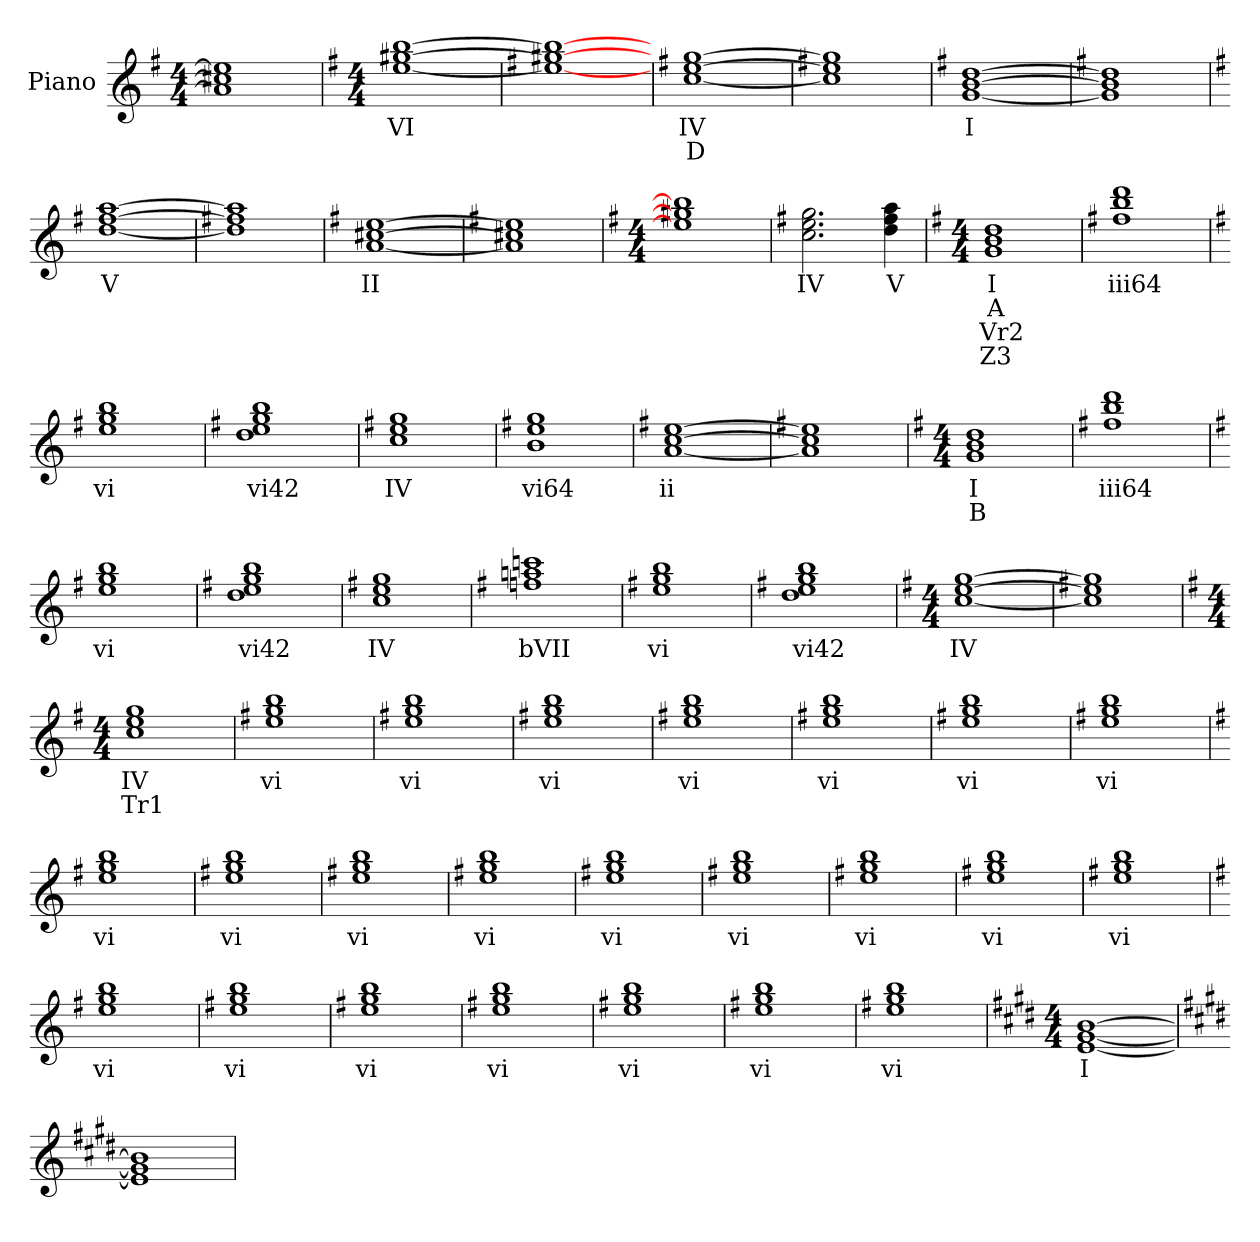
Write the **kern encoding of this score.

**kern	**text	**text	**text	**text
*part1	*part1	*part1	*part1	*part1
*staff1	*staff1	*staff1	*staff1	*staff1
*I"Piano	*	*	*	*
*I'Pno	*	*	*	*
*k[f#]	*	*	*	*
*G:	*	*	*	*
*M4/4	*	*	*	*
=	=	=	=	=
1a] 1cc#X] 1ee]	.	.	.	.
=	=	=	=	=
*k[f#]	*	*	*	*
*G:	*	*	*	*
*M4/4	*	*	*	*
[1ee [1gg#X [1bb	VI	.	.	.
=	=	=	=	=
*k[f#]	*	*	*	*
*G:	*	*	*	*
1ee_ 1gg#X_ 1bb_	.	.	.	.
=	=	=	=	=
*k[f#]	*	*	*	*
*G:	*	*	*	*
[1cc [1ee [1gg	IV	D	.	.
=	=	=	=	=
*k[f#]	*	*	*	*
*G:	*	*	*	*
1cc] 1ee] 1gg]	.	.	.	.
=	=	=	=	=
*k[f#]	*	*	*	*
*G:	*	*	*	*
[1g [1b [1dd	I	.	.	.
=	=	=	=	=
*k[f#]	*	*	*	*
*G:	*	*	*	*
1g] 1b] 1dd]	.	.	.	.
=	=	=	=	=
*k[f#]	*	*	*	*
*G:	*	*	*	*
[1dd [1ff# [1aa	V	.	.	.
=	=	=	=	=
*k[f#]	*	*	*	*
*G:	*	*	*	*
1dd] 1ff#] 1aa]	.	.	.	.
=	=	=	=	=
*k[f#]	*	*	*	*
*G:	*	*	*	*
[1a [1cc#X [1ee	II	.	.	.
=	=	=	=	=
*k[f#]	*	*	*	*
*G:	*	*	*	*
1a] 1cc#X] 1ee]	.	.	.	.
=	=	=	=	=
*k[f#]	*	*	*	*
*G:	*	*	*	*
*M4/4	*	*	*	*
1ee] 1gg#X] 1bb]	.	.	.	.
=	=	=	=	=
*k[f#]	*	*	*	*
*G:	*	*	*	*
2.cc 2.ee 2.gg	IV	.	.	.
4dd 4ff# 4aa	V	.	.	.
=	=	=	=	=
*k[f#]	*	*	*	*
*G:	*	*	*	*
*M4/4	*	*	*	*
1g 1b 1dd	I	A	Vr2	Z3
=	=	=	=	=
*k[f#]	*	*	*	*
*G:	*	*	*	*
1ff# 1bb 1ddd	iii64	.	.	.
=	=	=	=	=
*k[f#]	*	*	*	*
*G:	*	*	*	*
1ee 1gg 1bb	vi	.	.	.
=	=	=	=	=
*k[f#]	*	*	*	*
*G:	*	*	*	*
1dd 1ee 1gg 1bb	vi42	.	.	.
=	=	=	=	=
*k[f#]	*	*	*	*
*G:	*	*	*	*
1cc 1ee 1gg	IV	.	.	.
=	=	=	=	=
*k[f#]	*	*	*	*
*G:	*	*	*	*
1b 1ee 1gg	vi64	.	.	.
=	=	=	=	=
*k[f#]	*	*	*	*
*G:	*	*	*	*
[1a [1cc [1ee	ii	.	.	.
=	=	=	=	=
*k[f#]	*	*	*	*
*G:	*	*	*	*
1a] 1cc] 1ee]	.	.	.	.
=	=	=	=	=
*k[f#]	*	*	*	*
*G:	*	*	*	*
*M4/4	*	*	*	*
1g 1b 1dd	I	B	.	.
=	=	=	=	=
*k[f#]	*	*	*	*
*G:	*	*	*	*
1ff# 1bb 1ddd	iii64	.	.	.
=	=	=	=	=
*k[f#]	*	*	*	*
*G:	*	*	*	*
1ee 1gg 1bb	vi	.	.	.
=	=	=	=	=
*k[f#]	*	*	*	*
*G:	*	*	*	*
1dd 1ee 1gg 1bb	vi42	.	.	.
=	=	=	=	=
*k[f#]	*	*	*	*
*G:	*	*	*	*
1cc 1ee 1gg	IV	.	.	.
=	=	=	=	=
*k[f#]	*	*	*	*
*G:	*	*	*	*
1ffn 1aan 1cccn	bVII	.	.	.
=	=	=	=	=
*k[f#]	*	*	*	*
*G:	*	*	*	*
1ee 1gg 1bb	vi	.	.	.
=	=	=	=	=
*k[f#]	*	*	*	*
*G:	*	*	*	*
1dd 1ee 1gg 1bb	vi42	.	.	.
=	=	=	=	=
*k[f#]	*	*	*	*
*G:	*	*	*	*
*M4/4	*	*	*	*
[1cc [1ee [1gg	IV	.	.	.
=	=	=	=	=
*k[f#]	*	*	*	*
*G:	*	*	*	*
1cc] 1ee] 1gg]	.	.	.	.
=	=	=	=	=
*k[f#]	*	*	*	*
*G:	*	*	*	*
*M4/4	*	*	*	*
1cc 1ee 1gg	IV	Tr1	.	.
=	=	=	=	=
*k[f#]	*	*	*	*
*G:	*	*	*	*
1ee 1gg 1bb	vi	.	.	.
=	=	=	=	=
*k[f#]	*	*	*	*
*G:	*	*	*	*
1ee 1gg 1bb	vi	.	.	.
=	=	=	=	=
*k[f#]	*	*	*	*
*G:	*	*	*	*
1ee 1gg 1bb	vi	.	.	.
=	=	=	=	=
*k[f#]	*	*	*	*
*G:	*	*	*	*
1ee 1gg 1bb	vi	.	.	.
=	=	=	=	=
*k[f#]	*	*	*	*
*G:	*	*	*	*
1ee 1gg 1bb	vi	.	.	.
=	=	=	=	=
*k[f#]	*	*	*	*
*G:	*	*	*	*
1ee 1gg 1bb	vi	.	.	.
=	=	=	=	=
*k[f#]	*	*	*	*
*G:	*	*	*	*
1ee 1gg 1bb	vi	.	.	.
=	=	=	=	=
*k[f#]	*	*	*	*
*G:	*	*	*	*
1ee 1gg 1bb	vi	.	.	.
=	=	=	=	=
*k[f#]	*	*	*	*
*G:	*	*	*	*
1ee 1gg 1bb	vi	.	.	.
=	=	=	=	=
*k[f#]	*	*	*	*
*G:	*	*	*	*
1ee 1gg 1bb	vi	.	.	.
=	=	=	=	=
*k[f#]	*	*	*	*
*G:	*	*	*	*
1ee 1gg 1bb	vi	.	.	.
=	=	=	=	=
*k[f#]	*	*	*	*
*G:	*	*	*	*
1ee 1gg 1bb	vi	.	.	.
=	=	=	=	=
*k[f#]	*	*	*	*
*G:	*	*	*	*
1ee 1gg 1bb	vi	.	.	.
=	=	=	=	=
*k[f#]	*	*	*	*
*G:	*	*	*	*
1ee 1gg 1bb	vi	.	.	.
=	=	=	=	=
*k[f#]	*	*	*	*
*G:	*	*	*	*
1ee 1gg 1bb	vi	.	.	.
=	=	=	=	=
*k[f#]	*	*	*	*
*G:	*	*	*	*
1ee 1gg 1bb	vi	.	.	.
=	=	=	=	=
*k[f#]	*	*	*	*
*G:	*	*	*	*
1ee 1gg 1bb	vi	.	.	.
=	=	=	=	=
*k[f#]	*	*	*	*
*G:	*	*	*	*
1ee 1gg 1bb	vi	.	.	.
=	=	=	=	=
*k[f#]	*	*	*	*
*G:	*	*	*	*
1ee 1gg 1bb	vi	.	.	.
=	=	=	=	=
*k[f#]	*	*	*	*
*G:	*	*	*	*
1ee 1gg 1bb	vi	.	.	.
=	=	=	=	=
*k[f#]	*	*	*	*
*G:	*	*	*	*
1ee 1gg 1bb	vi	.	.	.
=	=	=	=	=
*k[f#]	*	*	*	*
*G:	*	*	*	*
1ee 1gg 1bb	vi	.	.	.
=	=	=	=	=
*k[f#]	*	*	*	*
*G:	*	*	*	*
1ee 1gg 1bb	vi	.	.	.
=	=	=	=	=
*k[f#c#g#d#]	*	*	*	*
*E:	*	*	*	*
*M4/4	*	*	*	*
[1e [1g# [1b	I	.	.	.
=	=	=	=	=
*k[f#c#g#d#]	*	*	*	*
*E:	*	*	*	*
1e] 1g#] 1b]	.	.	.	.
=	=	=	=	=
*-	*-	*-	*-	*-
